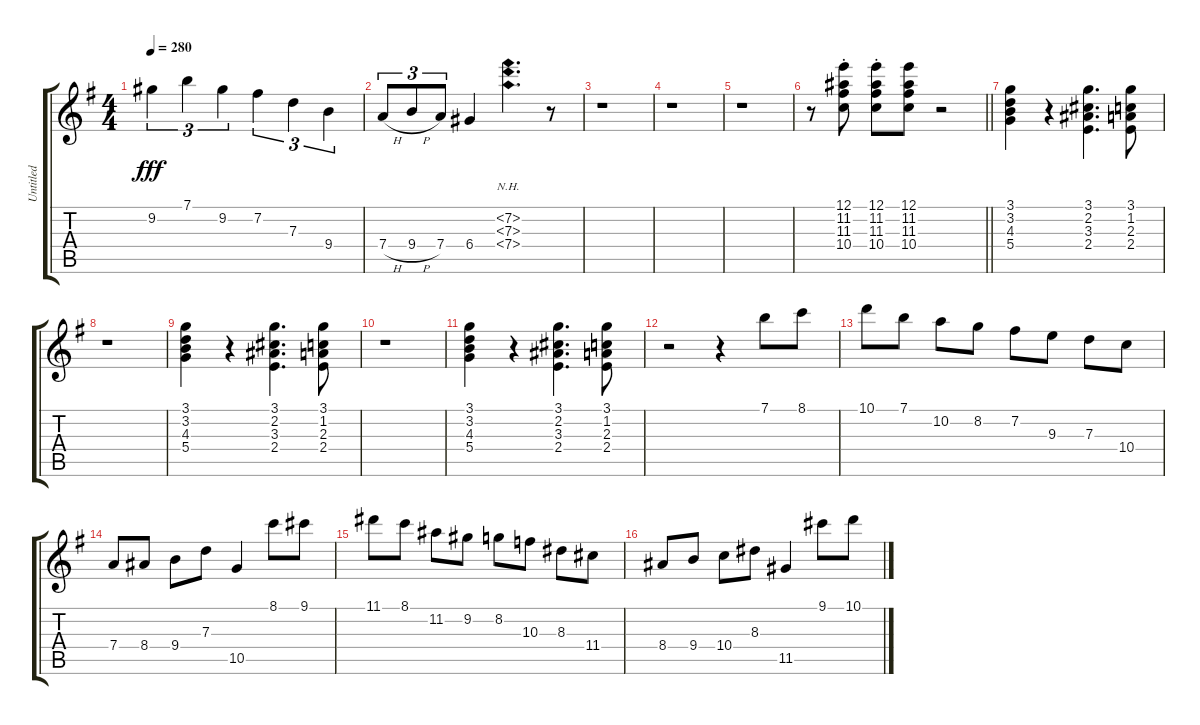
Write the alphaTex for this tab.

\track ("Untitled" "Untitled") {instrument acousticguitarsteel}
\staff {score tabs}
\tuning (E4 B3 G3 D3 A2 E2) {hide}
\ts (4 4)
\tempo 280
\clef g2
\ks g
9.2.4{tu (3 2) dy fff} 7.1.4{tu (3 2)} 9.2.4{tu (3 2)} 7.2.4{tu (3 2)} 7.3.4{tu (3 2)} 9.4.4{tu (3 2)} |
7.4{h}.8{tu (3 2)} 9.4{h}.8{tu (3 2)} 7.4.8{tu (3 2)} 6.4.4 (7.2{nh} 7.3{nh} 7.4{nh}).4{d} r.8 |
r.1 |
r.1 |
r.1 |
\barLineRight lightlight
r.8 (12.1{st} 11.2{st} 11.3{st} 10.4{st}).8 (12.1{st} 11.2{st} 11.3{st} 10.4{st}).8 (12.1 11.2 11.3 10.4).8 r.2 |
(3.1 3.2 4.3 5.4).4 r.4 (3.1 2.2 3.3 2.4).4{d} (3.1 1.2 2.3 2.4).8 |
r.1 |
(3.1 3.2 4.3 5.4).4 r.4 (3.1 2.2 3.3 2.4).4{d} (3.1 1.2 2.3 2.4).8 |
r.1 |
(3.1 3.2 4.3 5.4).4 r.4 (3.1 2.2 3.3 2.4).4{d} (3.1 1.2 2.3 2.4).8 |
r.2 r.4 7.1.8 8.1.8 |
10.1.8 7.1.8 10.2.8 8.2.8 7.2.8 9.3.8 7.3.8 10.4.8 |
7.4.8 8.4.8 9.4.8 7.3.8 10.5.4 8.1.8 9.1.8 |
11.1.8 8.1.8 11.2.8 9.2.8 8.2.8 10.3.8 8.3.8 11.4.8 |
8.4.8 9.4.8 10.4.8 8.3.8 11.5.4 9.1.8 10.1.8
